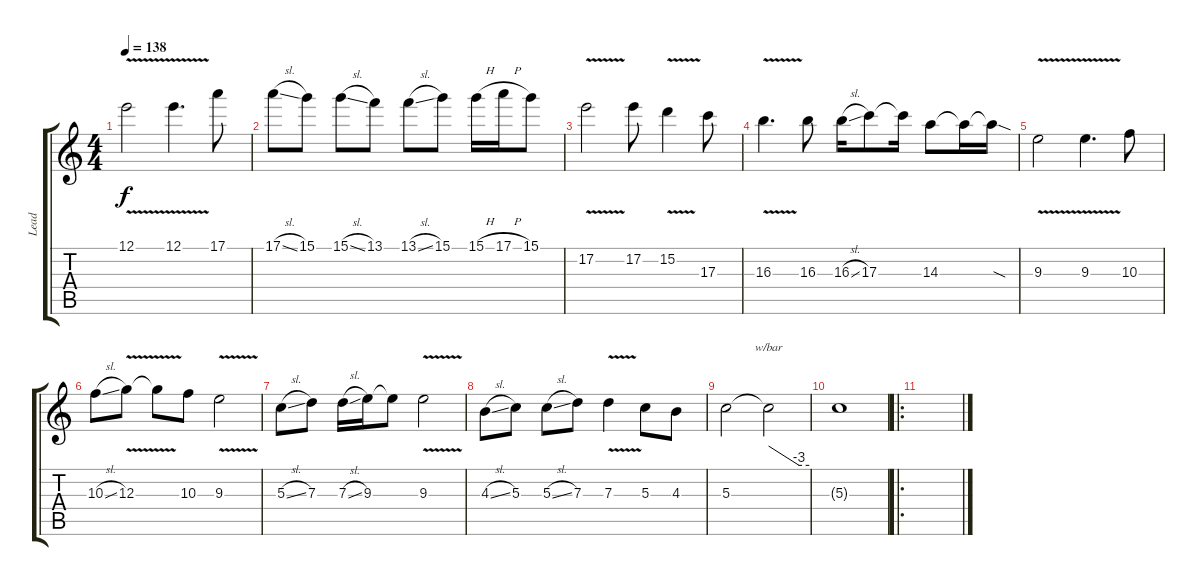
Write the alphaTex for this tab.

\track ("Lead" "Lead") {instrument distortionguitar}
\staff {score tabs}
\tuning (E4 B3 G3 D3 A2 E2) {hide}
\ts (4 4)
\tempo 138
\clef g2
\ks c
12.1{v}.2{dy f} 12.1{v}.4{d} 17.1.8 |
17.1{sl}.8 15.1.8 15.1{sl}.8 13.1.8 13.1{sl}.8 15.1.8 15.1{h}.16 17.1{h}.16 15.1.8 |
17.2{v}.2 17.2.8 15.2{v}.4 17.3.8 |
16.3{v}.4{d} 16.3.8 16.3{sl}.16 17.3.8 17.3{t}.16 14.3.8 14.3{t}.16 14.3{sod t}.16 |
9.3{v}.2 9.3{v}.4{d} 10.3.8 |
10.3{sl}.8 12.3{v}.8 12.3{t}.8 10.3.8 9.3{v}.2 |
5.3{sl}.8 7.3.8 7.3{sl}.16 9.3.16 9.3{t}.8 9.3{v}.2 |
4.3{sl}.8 5.3.8 5.3{sl}.8 7.3.8 7.3{v}.4 5.3.8 4.3.8 |
5.3.2 5.3{t}.2{tbe (custom default 0 0 45 -12 60 -12)} |
5.3{t}.1 |
\ro
